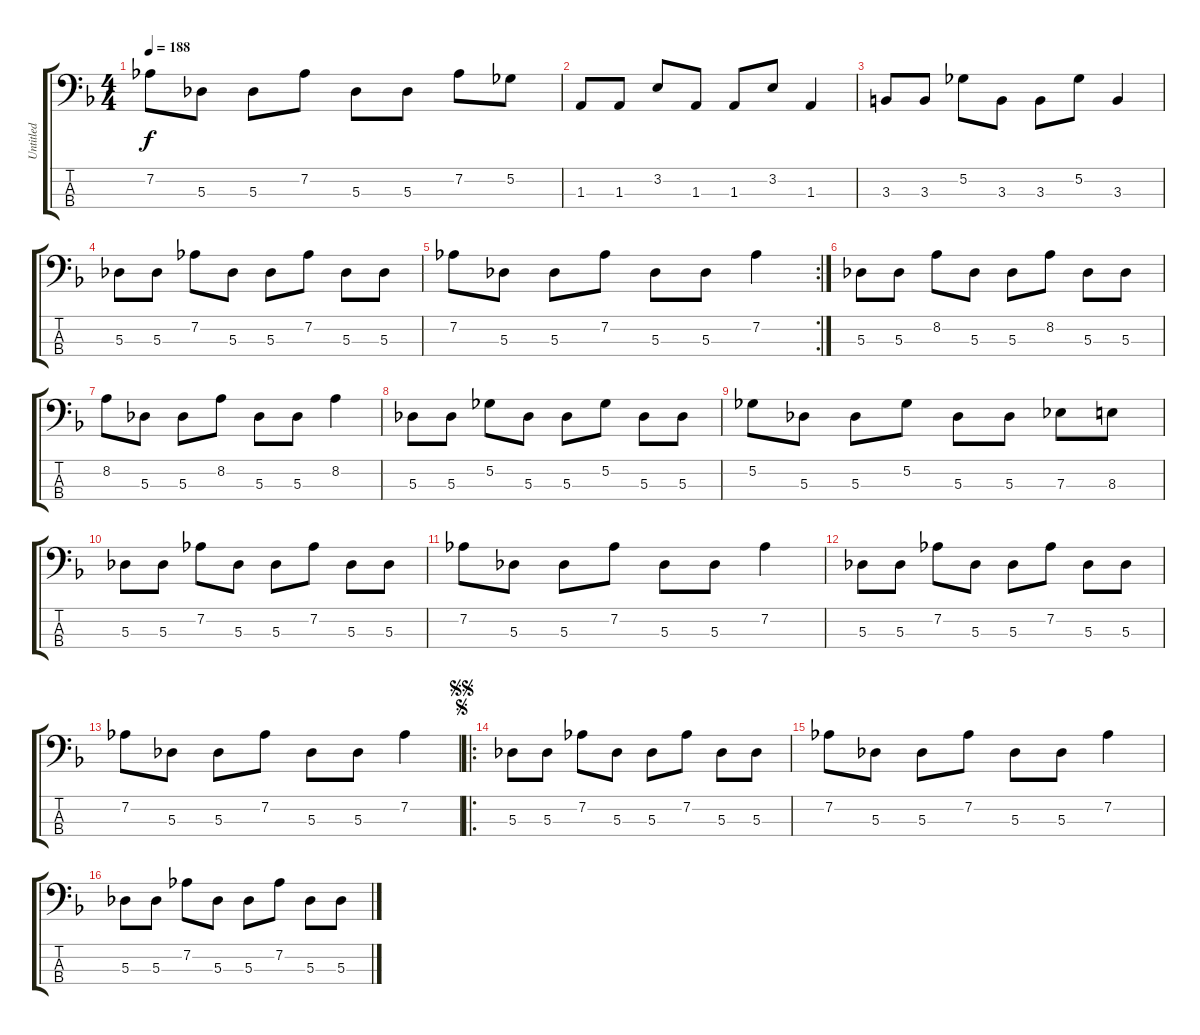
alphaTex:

\track ("Untitled" "Untitled") {instrument electricbassfinger}
\staff {score tabs}
\tuning (Gb2 Db2 Ab1 Eb1) {hide}
\ts (4 4)
\tempo 188
\clef f4
\ks f
7.2.8{dy f} 5.3.8 5.3.8 7.2.8 5.3.8 5.3.8 7.2.8 5.2.8 |
1.3.8 1.3.8 3.2.8 1.3.8 1.3.8 3.2.8 1.3.4 |
3.3.8 3.3.8 5.2.8 3.3.8 3.3.8 5.2.8 3.3.4 |
5.3.8 5.3.8 7.2.8 5.3.8 5.3.8 7.2.8 5.3.8 5.3.8 |
\rc 2
7.2.8 5.3.8 5.3.8 7.2.8 5.3.8 5.3.8 7.2.4 |
5.3.8 5.3.8 8.2.8 5.3.8 5.3.8 8.2.8 5.3.8 5.3.8 |
8.2.8 5.3.8 5.3.8 8.2.8 5.3.8 5.3.8 8.2.4 |
5.3.8 5.3.8 5.2.8 5.3.8 5.3.8 5.2.8 5.3.8 5.3.8 |
5.2.8 5.3.8 5.3.8 5.2.8 5.3.8 5.3.8 7.3.8 8.3.8 |
5.3.8 5.3.8 7.2.8 5.3.8 5.3.8 7.2.8 5.3.8 5.3.8 |
7.2.8 5.3.8 5.3.8 7.2.8 5.3.8 5.3.8 7.2.4 |
5.3.8 5.3.8 7.2.8 5.3.8 5.3.8 7.2.8 5.3.8 5.3.8 |
7.2.8 5.3.8 5.3.8 7.2.8 5.3.8 5.3.8 7.2.4 |
\ro
\jump segno
\jump segnosegno
5.3.8 5.3.8 7.2.8 5.3.8 5.3.8 7.2.8 5.3.8 5.3.8 |
7.2.8 5.3.8 5.3.8 7.2.8 5.3.8 5.3.8 7.2.4 |
5.3.8 5.3.8 7.2.8 5.3.8 5.3.8 7.2.8 5.3.8 5.3.8
